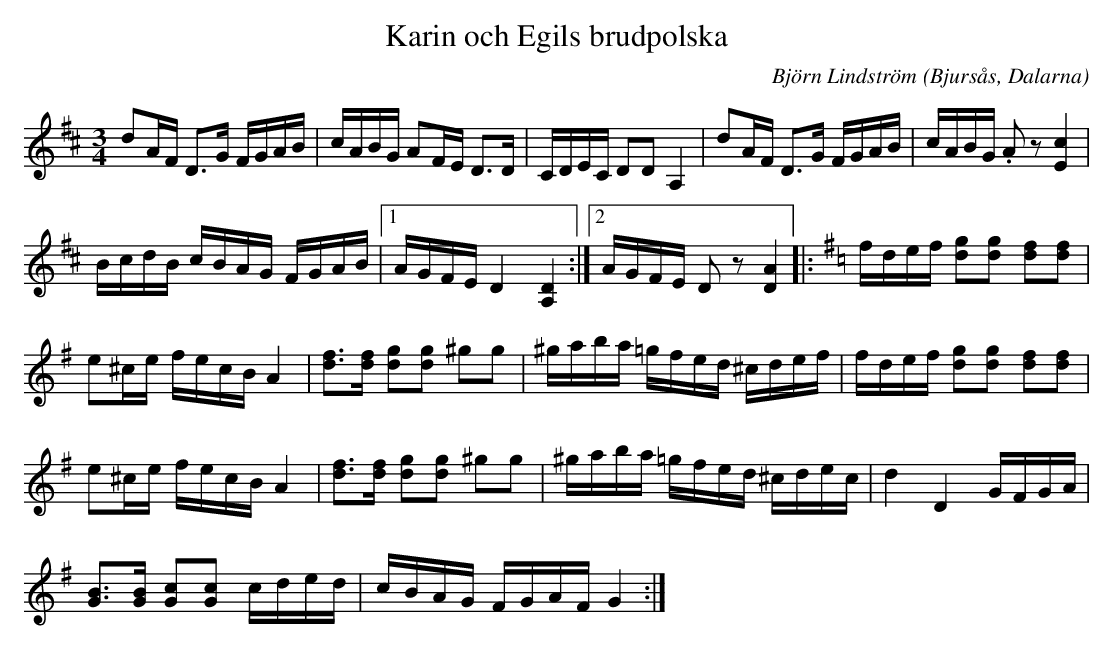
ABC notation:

X:1
T:Karin och Egils brudpolska
C: Björn Lindström
O:Bjursås, Dalarna
M:3/4
L:1/16
K:D G
d2AF D2>G2 FGAB | cABG A2FE D2>D2 | CDEC D2D2 A,4 | d2AF D2>G2 FGAB | cABG .A2 z2 [Ec]4 | %5
BcdB cBAG FGAB |1 AGFE D4 [A,D]4 :|2 AGFE D2 z2 [DA]4 |:[K:G] fdef [dg]2[dg]2 [df]2[df]2 | %9
e2^ce fecB A4 | [df]2>[df]2 [dg]2[dg]2 ^g2g2 | ^gaba =gfed ^cdef | fdef [dg]2[dg]2 [df]2[df]2 | %13
e2^ce fecB A4 | [df]2>[df]2 [dg]2[dg]2 ^g2g2 | ^gaba =gfed ^cdec | d4 D4 GFGA | %17
[GB]2>[GB]2 [Gc]2[Gc]2 cded | cBAG FGAF G4 :| %19
